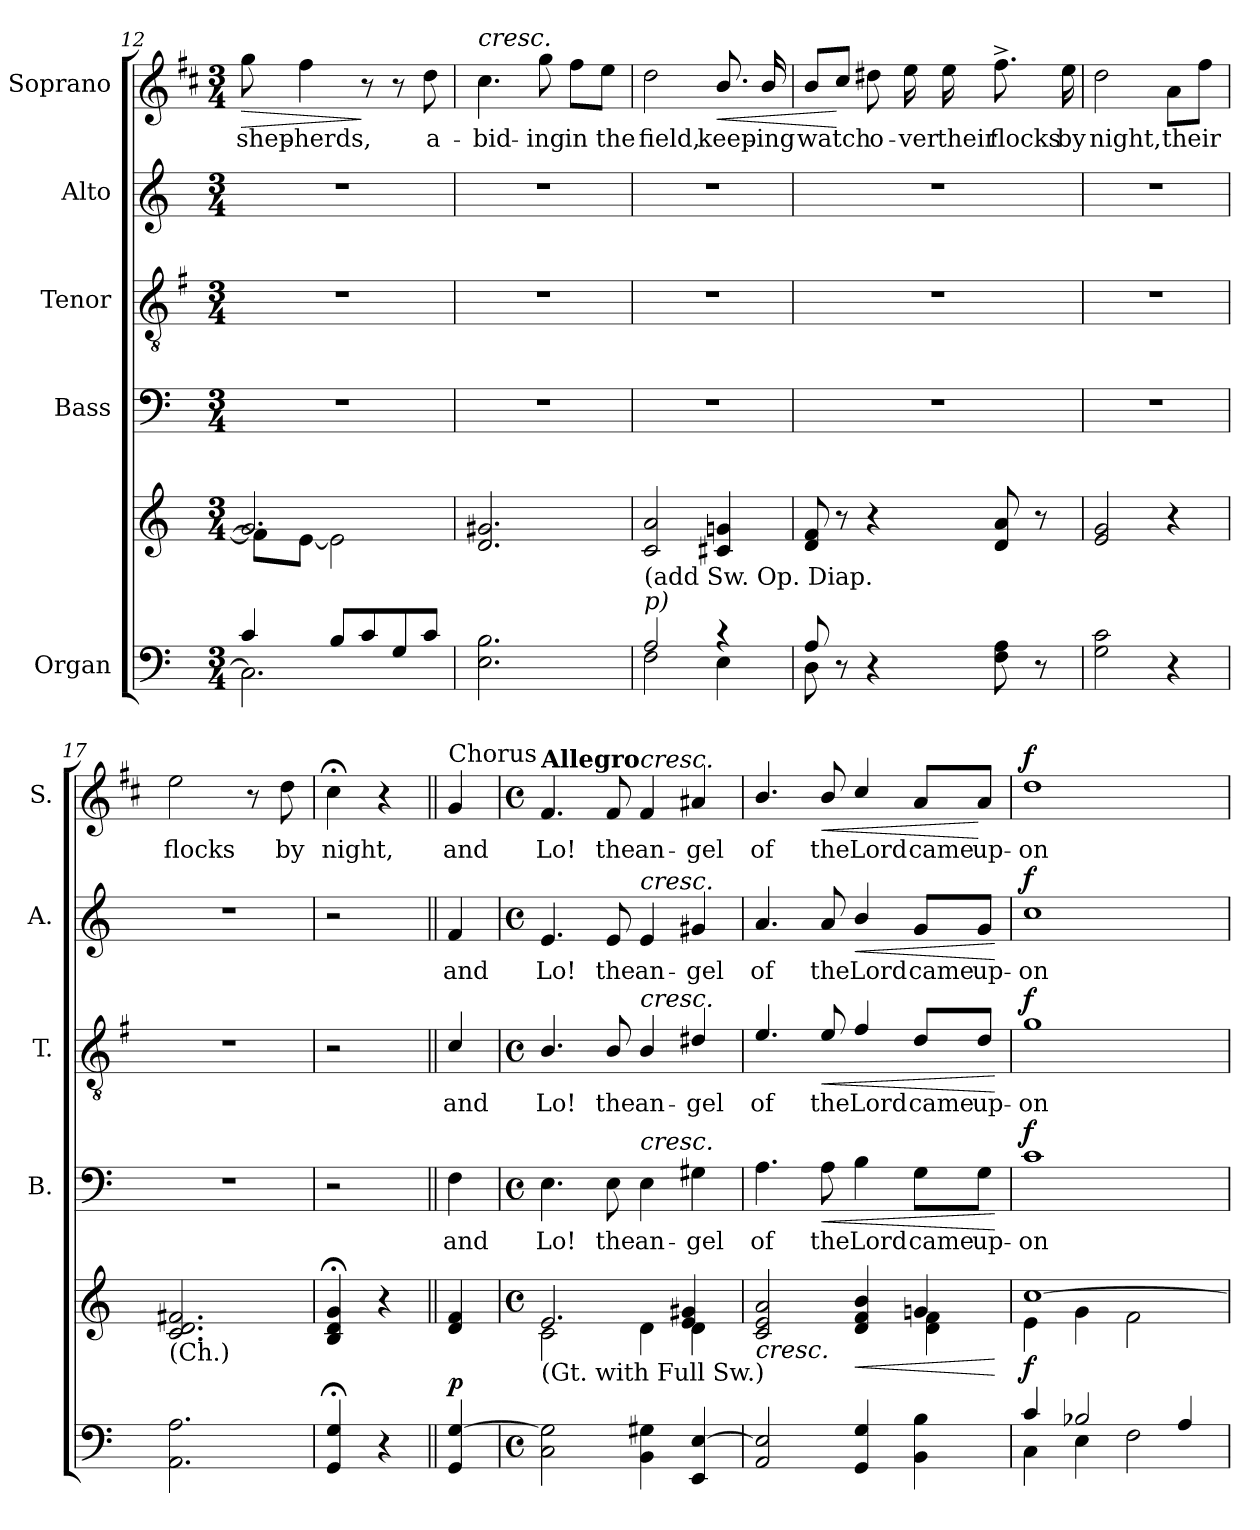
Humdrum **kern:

**kern	**kern	**dynam	**kern	**text	**dynam	**kern	**text	**dynam	**kern	**text	**dynam	**kern	**text	**dynam
*part5	*part5	*part5	*part4	*part4	*part4	*part3	*part3	*part3	*part2	*part2	*part2	*part1	*part1	*part1
*staff6	*staff5	*staff5/6	*staff4	*staff4	*staff4	*staff3	*staff3	*staff3	*staff2	*staff2	*staff2	*staff1	*staff1	*staff1
*I"Organ	*	*	*I"Bass	*	*	*I"Tenor	*	*	*I"Alto	*	*	*I"Soprano	*	*
*	*	*	*I'B.	*	*	*I'T.	*	*	*I'A.	*	*	*I'S.	*	*
*clefF4	*clefG2	*	*clefF4	*	*	*clefGv2	*	*	*clefG2	*	*	*clefG2	*	*
*	*	*	*	*	*	*ITrd4c7	*	*	*	*	*	*ITrd1c2	*	*
*k[]	*k[]	*	*k[]	*	*	*k[]	*	*	*k[]	*	*	*k[]	*	*
*C:	*C:	*	*C:	*	*	*C:	*	*	*C:	*	*	*C:	*	*
*M3/4	*M3/4	*	*M3/4	*	*	*M3/4	*	*	*M3/4	*	*	*M3/4	*	*
=12	=12	=12	=12	=12	=12	=12	=12	=12	=12	=12	=12	=12	=12	=12
*^	*^	*	*	*	*	*	*	*	*	*	*	*	*	*
!	!	!	!	!	!	!	!	!	!	!	!	!	!	!	!	!LO:HP:b
4c/	2.C\]	2.g/]	8f\L]	.	2.r	.	.	2.r	.	.	2.r	.	.	8ff\	shep-	>
.	.	.	[<8e\J	.	.	.	.	.	.	.	.	.	.	4ee\	-herds,	.
8B/L	.	.	2e\]	.	.	.	.	.	.	.	.	.	.	.	.	.
8c/	.	.	.	.	.	.	.	.	.	.	.	.	.	8r	.	]
8G/	.	.	.	.	.	.	.	.	.	.	.	.	.	8r	.	.
8c/J	.	.	.	.	.	.	.	.	.	.	.	.	.	8cc\	a-	.
*v	*v	*	*	*	*	*	*	*	*	*	*	*	*	*	*	*
*	*v	*v	*	*	*	*	*	*	*	*	*	*	*	*	*
!!LO:LB:g=z
=13	=13	=13	=13	=13	=13	=13	=13	=13	=13	=13	=13	=13	=13	=13
!	!	!	!	!	!	!	!	!	!	!	!	!LO:TX:a:i:t=cresc.	!	!
2.E\ 2.B\	2.d/ 2.g#X/	.	2.r	.	.	2.r	.	.	2.r	.	.	4.b\	-bid-	.
.	.	.	.	.	.	.	.	.	.	.	.	8ff\	-ing	.
.	.	.	.	.	.	.	.	.	.	.	.	8ee\L	in	.
.	.	.	.	.	.	.	.	.	.	.	.	8dd\J	the	.
=14	=14	=14	=14	=14	=14	=14	=14	=14	=14	=14	=14	=14	=14	=14
*^	*	*	*	*	*	*	*	*	*	*	*	*	*	*
!	!	!LO:TX:b:t=(add Sw. Op. Diap.	!	!	!	!	!	!	!	!	!	!	!	!	!
!	!	!LO:TX:b:i:t=p)	!	!	!	!	!	!	!	!	!	!	!	!	!
2A/	2F\	2c/ 2a/	.	2.r	.	.	2.r	.	.	2.r	.	.	2cc\	field,	.
!	!	!	!	!	!	!	!	!	!	!	!	!	!	!	!LO:HP:b
4rc	4E\	4c#X/ 4gn/	.	.	.	.	.	.	.	.	.	.	8.a/	keep-	<
.	.	.	.	.	.	.	.	.	.	.	.	.	16a/	-ing	.
=15	=15	=15	=15	=15	=15	=15	=15	=15	=15	=15	=15	=15	=15	=15	=15
8A/	8D\	8d/ 8f/	.	2.r	.	.	2.r	.	.	2.r	.	.	8a/L	watch	.
2ryy	8r	8r	.	.	.	.	.	.	.	.	.	.	8b/J	.	[
.	4r	4r	.	.	.	.	.	.	.	.	.	.	8cc#X\	o-	.
.	.	.	.	.	.	.	.	.	.	.	.	.	16dd\	-ver	.
.	.	.	.	.	.	.	.	.	.	.	.	.	16dd\	their	.
.	8F\ 8A\	8d/ 8a/	.	.	.	.	.	.	.	.	.	.	8.ee^>\	flocks	.
8ryy	8r	8r	.	.	.	.	.	.	.	.	.	.	.	.	.
.	.	.	.	.	.	.	.	.	.	.	.	.	16dd\	by	.
*v	*v	*	*	*	*	*	*	*	*	*	*	*	*	*	*
=16	=16	=16	=16	=16	=16	=16	=16	=16	=16	=16	=16	=16	=16	=16
2G\ 2c\	2e/ 2g/	.	2.r	.	.	2.r	.	.	2.r	.	.	2cc\	night,	.
4r	4r	.	.	.	.	.	.	.	.	.	.	8g\L	their	.
.	.	.	.	.	.	.	.	.	.	.	.	8ee\J	.	.
=17	=17	=17	=17	=17	=17	=17	=17	=17	=17	=17	=17	=17	=17	=17
!	!LO:TX:b:t=(Ch.)	!	!	!	!	!	!	!	!	!	!	!	!	!
2.AA\ 2.A\	2.c/ 2.d/ 2.f#X/	.	2.r	.	.	2.r	.	.	2.r	.	.	2dd\	flocks	.
.	.	.	.	.	.	.	.	.	.	.	.	8r	.	.
.	.	.	.	.	.	.	.	.	.	.	.	8cc\	by	.
=18	=18	=18	=18	=18	=18	=18	=18	=18	=18	=18	=18	=18	=18	=18
4GG/; 4G/;	4B/;< 4d/;< 4g/;<	.	2r	.	.	2r	.	.	2r	.	.	4b;<\	night,	.
4r	4r	.	.	.	.	.	.	.	.	.	.	4r	.	.
!!LO:LB:g=z
=19||	=19||	=19||	=19||	=19||	=19||	=19||	=19||	=19||	=19||	=19||	=19||	=19||	=19||	=19||
!	!	!	!	!	!	!	!	!	!	!	!	!LO:TX:a:t=Chorus	!	!
!	!	!LO:DY:a=2	!	!	!	!	!	!	!	!	!	!	!	!
4GG/ [>4G/	4d/ 4f/	p	4F\	and	.	4F/	and	.	4f/	and	.	4f/	and	.
=20	=20	=20	=20	=20	=20	=20	=20	=20	=20	=20	=20	=20	=20	=20
*M4/4	*M4/4	*	*M4/4	*	*	*M4/4	*	*	*M4/4	*	*	*M4/4	*	*
*met(c)	*met(c)	*	*met(c)	*	*	*met(c)	*	*	*met(c)	*	*	*met(c)	*	*
*	*	*	*	*	*	*	*	*	*	*	*	*MM120	*	*
*	*^	*	*	*	*	*	*	*	*	*	*	*	*	*
!	!	!	!	!	!	!	!	!	!	!	!	!	!LO:TX:a:B:t=Allegro	!	!
!	!LO:TX:b:t=(Gt. with Full Sw.)	!	!	!	!	!	!	!	!	!	!	!	!	!	!
2C\ 2G\]	2c\	2.e/	.	4.E\	Lo!	.	4.E/	Lo!	.	4.e/	Lo!	.	4.e/	Lo!	.
.	.	.	.	8E\	the	.	8E/	the	.	8e/	the	.	8e/	the	.
!	!	!	!	!	!	!	!	!	!	!	!	!	!LO:TX:a:i:t=cresc.	!	!
!	!	!	!	!	!	!	!	!	!	!LO:TX:a:i:t=cresc.	!	!	!	!	!
!	!	!	!	!	!	!	!LO:TX:a:i:t=cresc.	!	!	!	!	!	!	!	!
!	!	!	!	!LO:TX:a:i:t=cresc.	!	!	!	!	!	!	!	!	!	!	!
4BB\ 4G#X\	4d\	.	.	4E\	an-	.	4E/	an-	.	4e/	an-	.	4e/	an-	.
4EE/ [4E/	4d\	4e/ 4g#X/	.	4G#X\	-gel	.	4G#X/	-gel	.	4g#X/	-gel	.	4g#X/	-gel	.
=21	=21	=21	=21	=21	=21	=21	=21	=21	=21	=21	=21	=21	=21	=21	=21
!	!LO:TX:b:i:t=cresc.	!	!	!	!	!	!	!	!	!	!	!	!	!	!
2AA/ 2E/]	2c/ 2e/ 2a/	2.ryy	.	4.A\	of	.	4.A/	of	.	4.a/	of	.	4.a/	of	.
!	!	!	!	!	!	!LO:HP:b	!	!	!LO:HP:b	!	!	!	!	!	!LO:HP:b
.	.	.	.	8A\	the	<	8A/	the	<	8a/	the	.	8a/	the	<
!	!	!	!LO:HP:b	!	!	!	!	!	!	!	!	!LO:HP:b	!	!	!
4GG/ 4G/	4d/ 4f/ 4b/	.	<	4B\	Lord	.	4B/	Lord	.	4b/	Lord	<	4b/	Lord	.
4BB\ 4B\	4gn/	4d\ 4f\	.	8G\L	came	.	8G/L	came	.	8g/L	came	.	8g/L	came	.
.	.	.	.	8G\J	up-	.	8G/J	up-	.	8g/J	up-	.	8g/J	up-	[
*	*v	*v	*	*	*	*	*	*	*	*	*	*	*	*	*
.	.	[	.	.	[	.	.	[	.	.	[	.	.	.
=22	=22	=22	=22	=22	=22	=22	=22	=22	=22	=22	=22	=22	=22	=22
*^	*^	*	*	*	*	*	*	*	*	*	*	*	*	*
!	!	!	!	!LO:DY:a=2	!	!	!LO:DY:a	!	!	!LO:DY:a	!	!	!LO:DY:a	!	!	!LO:DY:a
4c/	4C\	[1cc	4e\	f	1c	-on	f	1c	-on	f	1cc	-on	f	1cc	-on	f
2B-X/	4E\	.	4g\	.	.	.	.	.	.	.	.	.	.	.	.	.
.	2F\	.	2f\	.	.	.	.	.	.	.	.	.	.	.	.	.
4A/	.	.	.	.	.	.	.	.	.	.	.	.	.	.	.	.
*v	*v	*	*	*	*	*	*	*	*	*	*	*	*	*	*	*
*	*v	*v	*	*	*	*	*	*	*	*	*	*	*	*	*
=	=	=	=	=	=	=	=	=	=	=	=	=	=	=
*-	*-	*-	*-	*-	*-	*-	*-	*-	*-	*-	*-	*-	*-	*-
